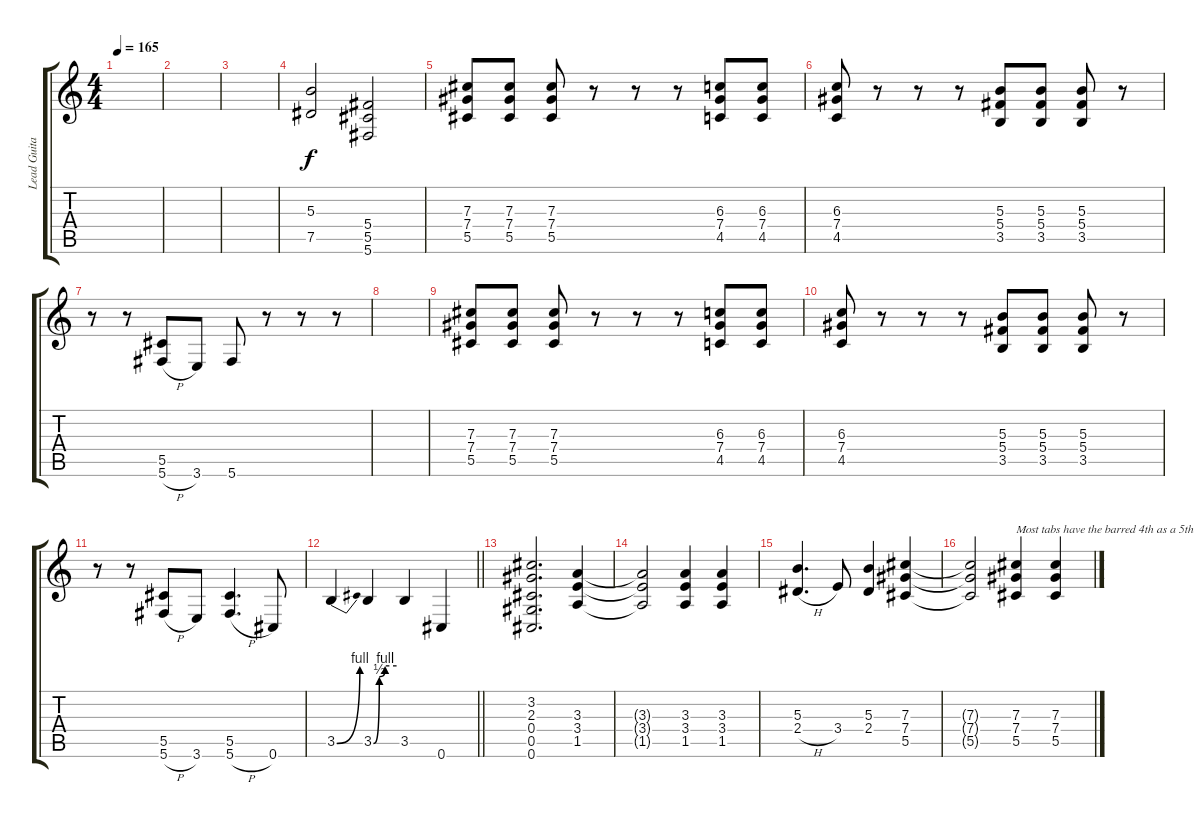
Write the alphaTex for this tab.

\track ("Lead Guitar" "Lead Guita") {instrument distortionguitar}
\staff {score tabs}
\tuning (Eb4 Bb3 Gb3 Db3 Ab2 Db2) {hide}
\ts (4 4)
\tempo 165
\clef g2
\ks c
|
|
|
(5.3 7.5).2 (5.4 5.5 5.6).2 |
(7.3 7.4 5.5).8 (7.3 7.4 5.5).8 (7.3 7.4 5.5).8 r.8 r.8 r.8 (6.3 7.4 4.5).8 (6.3 7.4 4.5).8 |
(6.3 7.4 4.5).8 r.8 r.8 r.8 (5.3 5.4 3.5).8 (5.3 5.4 3.5).8 (5.3 5.4 3.5).8 r.8 |
r.8 r.8 (5.5 5.6{h}).8 3.6.8 5.6.8 r.8 r.8 r.8 |
|
(7.3 7.4 5.5).8 (7.3 7.4 5.5).8 (7.3 7.4 5.5).8 r.8 r.8 r.8 (6.3 7.4 4.5).8 (6.3 7.4 4.5).8 |
(6.3 7.4 4.5).8 r.8 r.8 r.8 (5.3 5.4 3.5).8 (5.3 5.4 3.5).8 (5.3 5.4 3.5).8 r.8 |
r.8 r.8 (5.5 5.6{h}).8 3.6.8 (5.5 5.6{h}).4{d} 0.6.8 |
\barLineRight lightlight
3.5{be (bend 0 0 60 4)}.4 3.5{be (custom 0 0 15 2 30 4 60 4)}.4 3.5.4 0.6.4 |
(3.2 2.3 0.4 0.5 0.6).2{d} (3.3 3.4 1.5).4 |
(3.3{t} 3.4{t} 1.5{t}).2 (3.3 3.4 1.5).4 (3.3 3.4 1.5).4 |
(5.3 2.4{h}).4{d} 3.4.8 (5.3 2.4).4 (7.3 7.4 5.5).4 |
(7.3{t} 7.4{t} 5.5{t}).2 (7.3 7.4 5.5).4{txt "Most tabs have the barred 4th as a 5th"} (7.3 7.4 5.5).4
